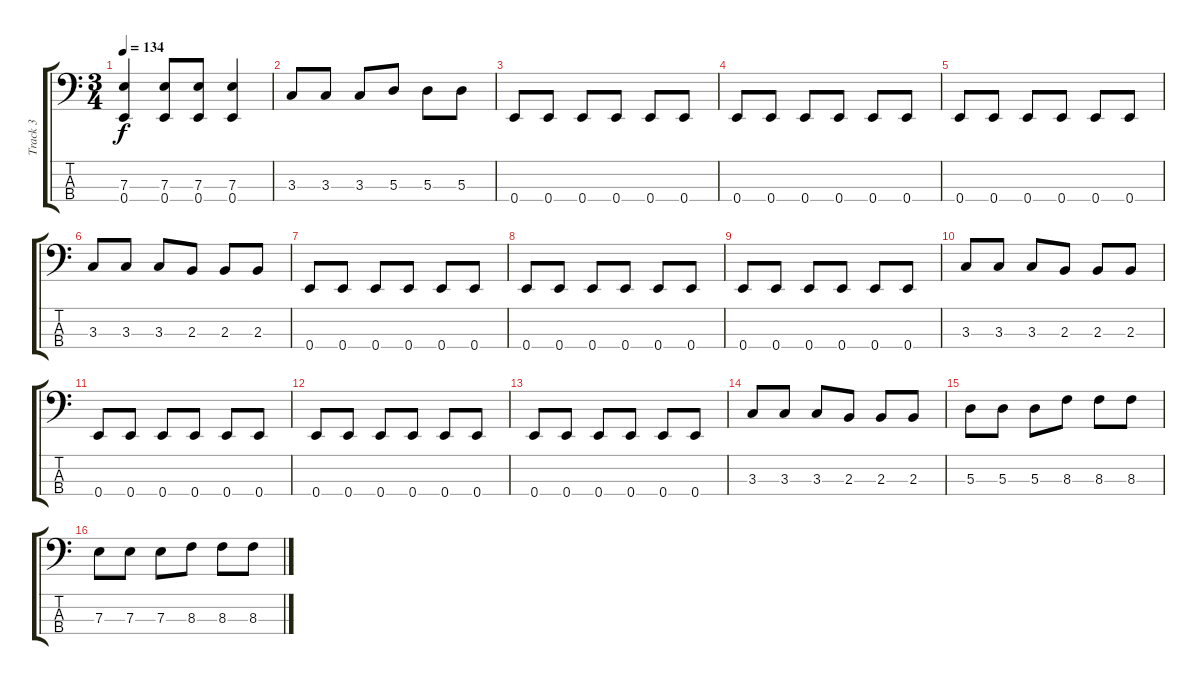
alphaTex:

\track ("Track 3" "Track 3") {instrument electricbassfinger}
\staff {score tabs}
\tuning (G2 D2 A1 E1) {hide}
\ts (3 4)
\tempo 134
\clef f4
\ks c
(7.3{t} 0.4{t}).4{dy f} (7.3 0.4).8 (7.3 0.4).8 (7.3 0.4).4 |
3.3.8 3.3.8 3.3.8 5.3.8 5.3.8 5.3.8 |
0.4.8 0.4.8 0.4.8 0.4.8 0.4.8 0.4.8 |
0.4.8 0.4.8 0.4.8 0.4.8 0.4.8 0.4.8 |
0.4.8 0.4.8 0.4.8 0.4.8 0.4.8 0.4.8 |
3.3.8 3.3.8 3.3.8 2.3.8 2.3.8 2.3.8 |
0.4.8 0.4.8 0.4.8 0.4.8 0.4.8 0.4.8 |
0.4.8 0.4.8 0.4.8 0.4.8 0.4.8 0.4.8 |
0.4.8 0.4.8 0.4.8 0.4.8 0.4.8 0.4.8 |
3.3.8 3.3.8 3.3.8 2.3.8 2.3.8 2.3.8 |
0.4.8 0.4.8 0.4.8 0.4.8 0.4.8 0.4.8 |
0.4.8 0.4.8 0.4.8 0.4.8 0.4.8 0.4.8 |
0.4.8 0.4.8 0.4.8 0.4.8 0.4.8 0.4.8 |
3.3.8 3.3.8 3.3.8 2.3.8 2.3.8 2.3.8 |
5.3.8 5.3.8 5.3.8 8.3.8 8.3.8 8.3.8 |
7.3.8 7.3.8 7.3.8 8.3.8 8.3.8 8.3.8
